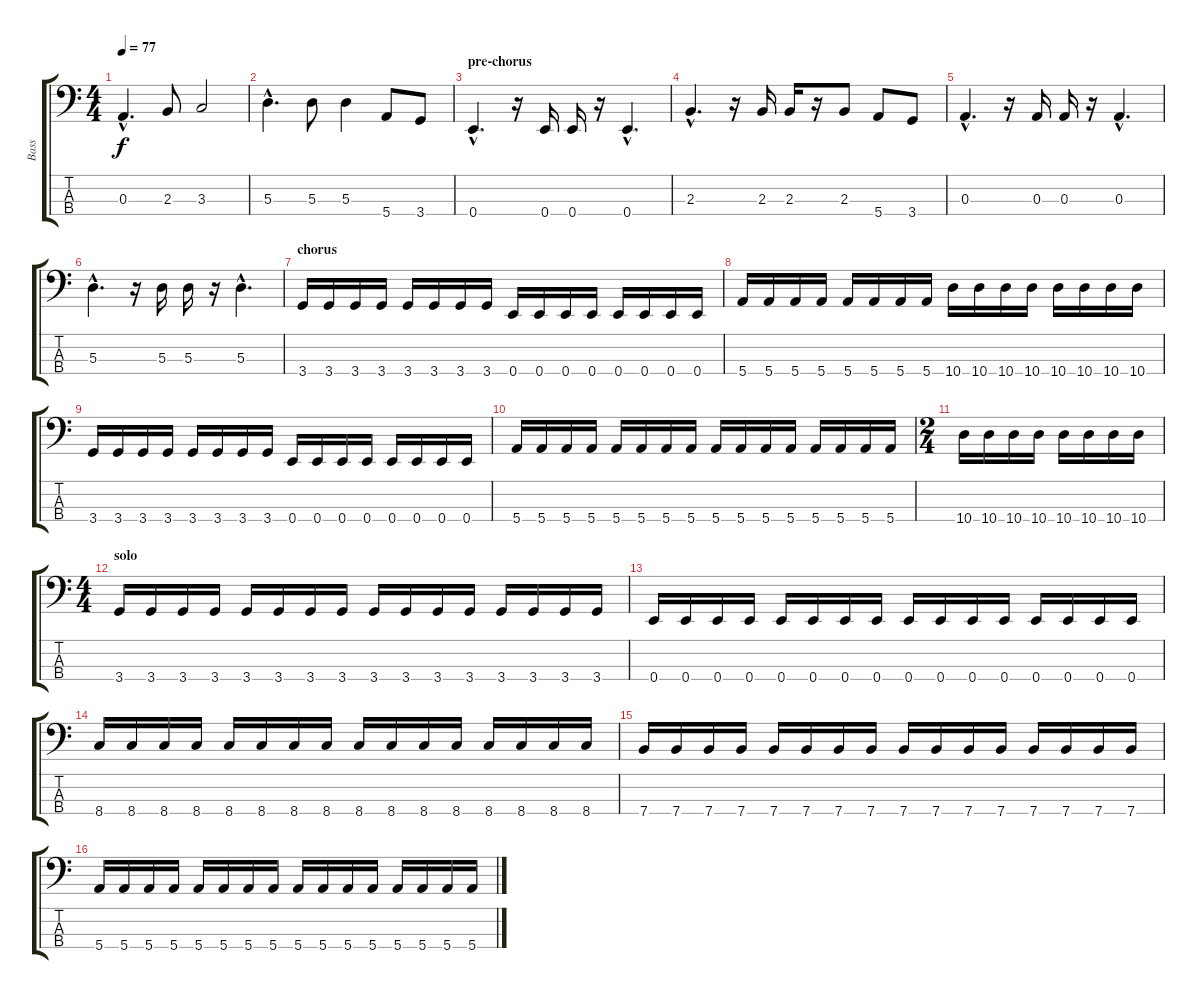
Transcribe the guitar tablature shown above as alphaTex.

\track ("Bass" "Bass") {instrument electricbassfinger}
\staff {score tabs}
\tuning (G2 D2 A1 E1) {hide}
\ts (4 4)
\tempo 77
\clef f4
\ks c
0.3{hac}.4{d dy f} 2.3.8 3.3.2 |
5.3{hac}.4{d} 5.3.8 5.3.4 5.4.8 3.4.8 |
\section ("" "pre-chorus")
0.4{hac}.4{d} r.16 0.4.16 0.4.16 r.16 0.4{hac}.4{d} |
2.3{hac}.4{d} r.16 2.3.16 2.3.16 r.16 2.3.8 5.4.8 3.4.8 |
0.3{hac}.4{d} r.16 0.3.16 0.3.16 r.16 0.3{hac}.4{d} |
5.3{hac}.4{d} r.16 5.3.16 5.3.16 r.16 5.3{hac}.4{d} |
\section ("" "chorus")
3.4.16 3.4.16 3.4.16 3.4.16 3.4.16 3.4.16 3.4.16 3.4.16 0.4.16 0.4.16 0.4.16 0.4.16 0.4.16 0.4.16 0.4.16 0.4.16 |
5.4.16 5.4.16 5.4.16 5.4.16 5.4.16 5.4.16 5.4.16 5.4.16 10.4.16 10.4.16 10.4.16 10.4.16 10.4.16 10.4.16 10.4.16 10.4.16 |
3.4.16 3.4.16 3.4.16 3.4.16 3.4.16 3.4.16 3.4.16 3.4.16 0.4.16 0.4.16 0.4.16 0.4.16 0.4.16 0.4.16 0.4.16 0.4.16 |
5.4.16 5.4.16 5.4.16 5.4.16 5.4.16 5.4.16 5.4.16 5.4.16 5.4.16 5.4.16 5.4.16 5.4.16 5.4.16 5.4.16 5.4.16 5.4.16 |
\ts (2 4)
10.4.16 10.4.16 10.4.16 10.4.16 10.4.16 10.4.16 10.4.16 10.4.16 |
\ts (4 4)
\section ("" "solo")
3.4.16 3.4.16 3.4.16 3.4.16 3.4.16 3.4.16 3.4.16 3.4.16 3.4.16 3.4.16 3.4.16 3.4.16 3.4.16 3.4.16 3.4.16 3.4.16 |
0.4.16 0.4.16 0.4.16 0.4.16 0.4.16 0.4.16 0.4.16 0.4.16 0.4.16 0.4.16 0.4.16 0.4.16 0.4.16 0.4.16 0.4.16 0.4.16 |
8.4.16 8.4.16 8.4.16 8.4.16 8.4.16 8.4.16 8.4.16 8.4.16 8.4.16 8.4.16 8.4.16 8.4.16 8.4.16 8.4.16 8.4.16 8.4.16 |
7.4.16 7.4.16 7.4.16 7.4.16 7.4.16 7.4.16 7.4.16 7.4.16 7.4.16 7.4.16 7.4.16 7.4.16 7.4.16 7.4.16 7.4.16 7.4.16 |
5.4.16 5.4.16 5.4.16 5.4.16 5.4.16 5.4.16 5.4.16 5.4.16 5.4.16 5.4.16 5.4.16 5.4.16 5.4.16 5.4.16 5.4.16 5.4.16
